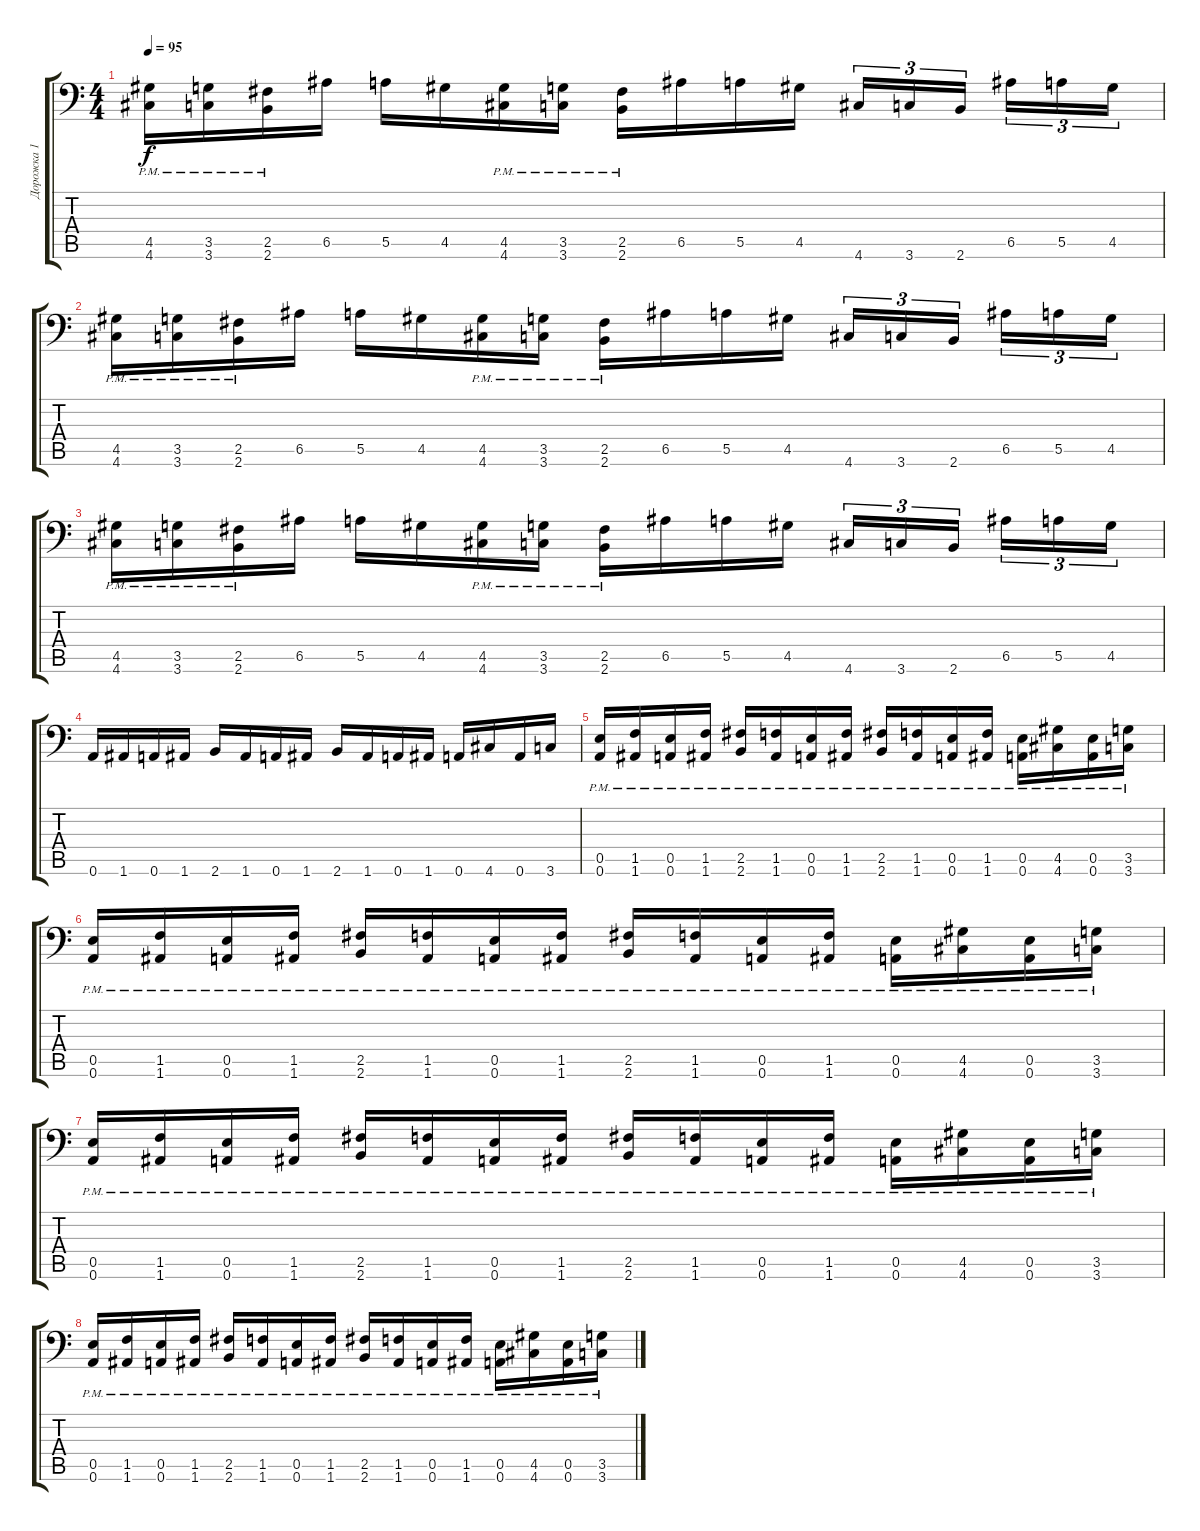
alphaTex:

\track ("Дорожка 1" "Дорожка 1") {instrument distortionguitar}
\staff {score tabs}
\tuning (B3 Gb3 D3 A2 E2 A1) {hide}
\ts (4 4)
\tempo 95
\clef f4
\ks c
(4.5{pm} 4.6{pm}).16{dy f} (3.5{pm} 3.6{pm}).16 (2.5{pm} 2.6{pm}).16 6.5.16 5.5.16 4.5.16 (4.5{pm} 4.6{pm}).16 (3.5{pm} 3.6{pm}).16 (2.5{pm} 2.6{pm}).16 6.5.16 5.5.16 4.5.16 4.6.16{tu (3 2)} 3.6.16{tu (3 2)} 2.6.16{tu (3 2) beam splitsecondary} 6.5.16{tu (3 2)} 5.5.16{tu (3 2)} 4.5.16{tu (3 2)} |
(4.5{pm} 4.6{pm}).16 (3.5{pm} 3.6{pm}).16 (2.5{pm} 2.6{pm}).16 6.5.16 5.5.16 4.5.16 (4.5{pm} 4.6{pm}).16 (3.5{pm} 3.6{pm}).16 (2.5{pm} 2.6{pm}).16 6.5.16 5.5.16 4.5.16 4.6.16{tu (3 2)} 3.6.16{tu (3 2)} 2.6.16{tu (3 2) beam splitsecondary} 6.5.16{tu (3 2)} 5.5.16{tu (3 2)} 4.5.16{tu (3 2)} |
(4.5{pm} 4.6{pm}).16 (3.5{pm} 3.6{pm}).16 (2.5{pm} 2.6{pm}).16 6.5.16 5.5.16 4.5.16 (4.5{pm} 4.6{pm}).16 (3.5{pm} 3.6{pm}).16 (2.5{pm} 2.6{pm}).16 6.5.16 5.5.16 4.5.16 4.6.16{tu (3 2)} 3.6.16{tu (3 2)} 2.6.16{tu (3 2) beam splitsecondary} 6.5.16{tu (3 2)} 5.5.16{tu (3 2)} 4.5.16{tu (3 2)} |
0.6.16 1.6.16 0.6.16 1.6.16 2.6.16 1.6.16 0.6.16 1.6.16 2.6.16 1.6.16 0.6.16 1.6.16 0.6.16 4.6.16 0.6.16 3.6.16 |
(0.5{pm} 0.6{pm}).16 (1.5{pm} 1.6{pm}).16 (0.5{pm} 0.6{pm}).16 (1.5{pm} 1.6{pm}).16 (2.5{pm} 2.6{pm}).16 (1.5{pm} 1.6{pm}).16 (0.5{pm} 0.6{pm}).16 (1.5{pm} 1.6{pm}).16 (2.5{pm} 2.6{pm}).16 (1.5{pm} 1.6{pm}).16 (0.5{pm} 0.6{pm}).16 (1.5{pm} 1.6{pm}).16 (0.5{pm} 0.6{pm}).16 (4.5{pm} 4.6{pm}).16 (0.5{pm} 0.6{pm}).16 (3.5{pm} 3.6{pm}).16 |
(0.5{pm} 0.6{pm}).16 (1.5{pm} 1.6{pm}).16 (0.5{pm} 0.6{pm}).16 (1.5{pm} 1.6{pm}).16 (2.5{pm} 2.6{pm}).16 (1.5{pm} 1.6{pm}).16 (0.5{pm} 0.6{pm}).16 (1.5{pm} 1.6{pm}).16 (2.5{pm} 2.6{pm}).16 (1.5{pm} 1.6{pm}).16 (0.5{pm} 0.6{pm}).16 (1.5{pm} 1.6{pm}).16 (0.5{pm} 0.6{pm}).16 (4.5{pm} 4.6{pm}).16 (0.5{pm} 0.6{pm}).16 (3.5{pm} 3.6{pm}).16 |
(0.5{pm} 0.6{pm}).16 (1.5{pm} 1.6{pm}).16 (0.5{pm} 0.6{pm}).16 (1.5{pm} 1.6{pm}).16 (2.5{pm} 2.6{pm}).16 (1.5{pm} 1.6{pm}).16 (0.5{pm} 0.6{pm}).16 (1.5{pm} 1.6{pm}).16 (2.5{pm} 2.6{pm}).16 (1.5{pm} 1.6{pm}).16 (0.5{pm} 0.6{pm}).16 (1.5{pm} 1.6{pm}).16 (0.5{pm} 0.6{pm}).16 (4.5{pm} 4.6{pm}).16 (0.5{pm} 0.6{pm}).16 (3.5{pm} 3.6{pm}).16 |
(0.5{pm} 0.6{pm}).16 (1.5{pm} 1.6{pm}).16 (0.5{pm} 0.6{pm}).16 (1.5{pm} 1.6{pm}).16 (2.5{pm} 2.6{pm}).16 (1.5{pm} 1.6{pm}).16 (0.5{pm} 0.6{pm}).16 (1.5{pm} 1.6{pm}).16 (2.5{pm} 2.6{pm}).16 (1.5{pm} 1.6{pm}).16 (0.5{pm} 0.6{pm}).16 (1.5{pm} 1.6{pm}).16 (0.5{pm} 0.6{pm}).16 (4.5{pm} 4.6{pm}).16 (0.5{pm} 0.6{pm}).16 (3.5{pm} 3.6{pm}).16
